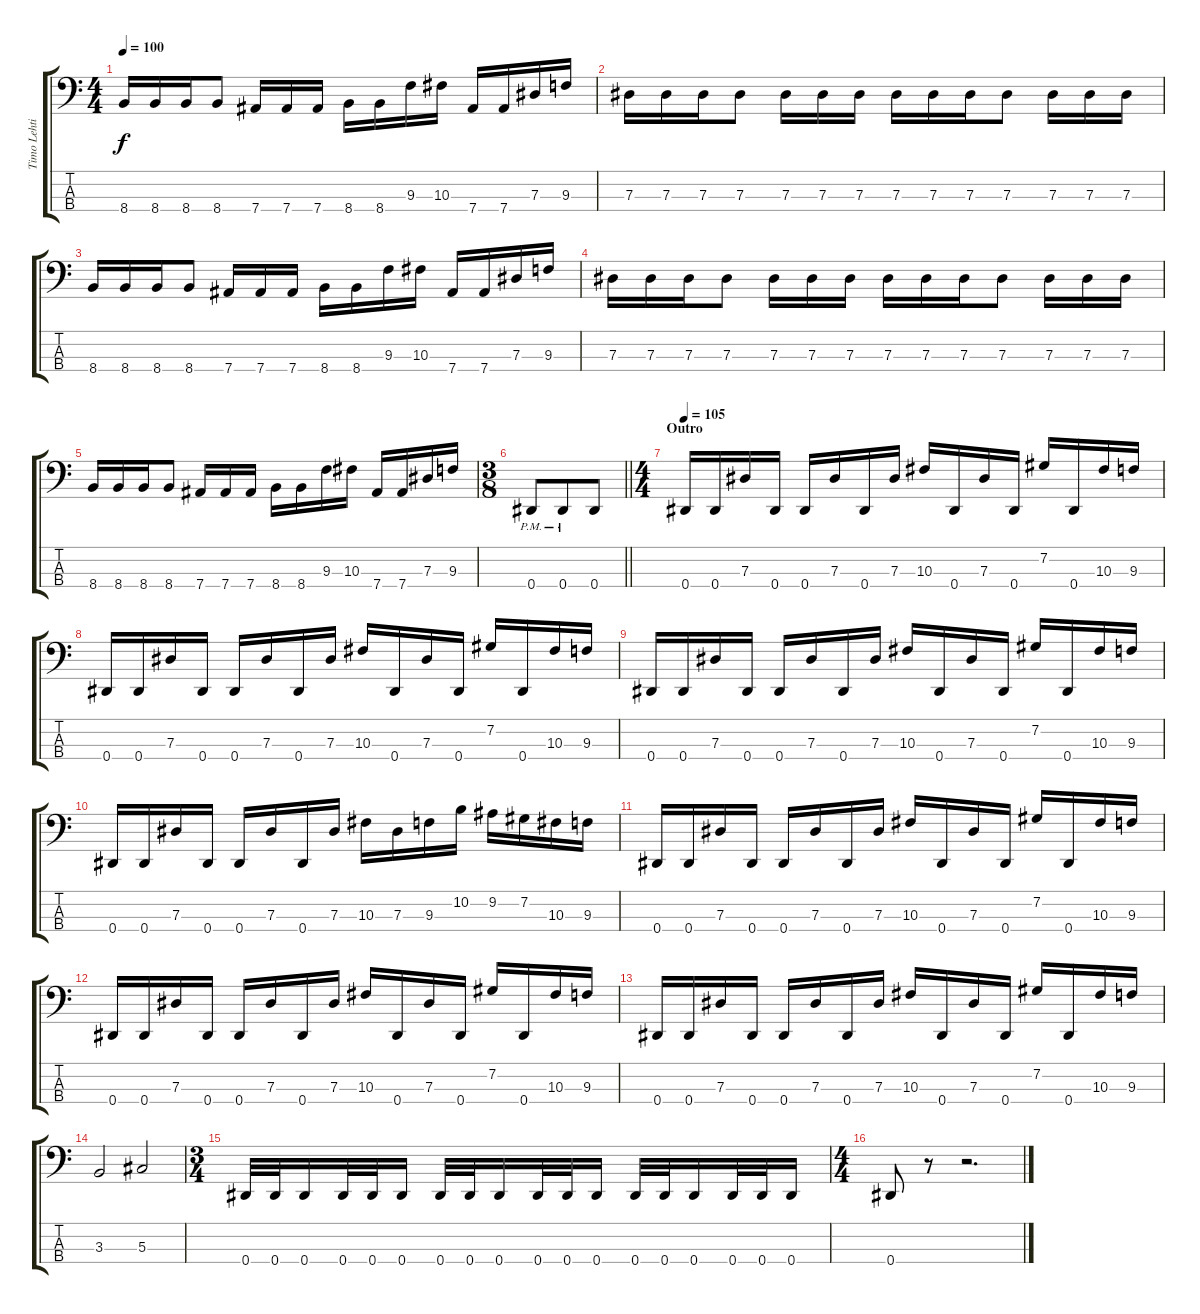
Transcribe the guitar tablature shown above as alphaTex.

\track ("Timo Lehtinen " "Timo Lehti") {instrument slapbass1}
\staff {score tabs}
\tuning (Gb2 Db2 Ab1 Eb1) {hide}
\ts (4 4)
\tempo 100
\clef f4
\ks c
8.4.16{dy f} 8.4.16 8.4.16 8.4.8 7.4.16 7.4.16 7.4.16 8.4.16 8.4.16 9.3.16 10.3.16 7.4.16 7.4.16 7.3.16 9.3.16 |
7.3.16 7.3.16 7.3.16 7.3.8 7.3.16 7.3.16 7.3.16 7.3.16 7.3.16 7.3.16 7.3.8 7.3.16 7.3.16 7.3.16 |
8.4.16 8.4.16 8.4.16 8.4.8 7.4.16 7.4.16 7.4.16 8.4.16 8.4.16 9.3.16 10.3.16 7.4.16 7.4.16 7.3.16 9.3.16 |
7.3.16 7.3.16 7.3.16 7.3.8 7.3.16 7.3.16 7.3.16 7.3.16 7.3.16 7.3.16 7.3.8 7.3.16 7.3.16 7.3.16 |
8.4.16 8.4.16 8.4.16 8.4.8 7.4.16 7.4.16 7.4.16 8.4.16 8.4.16 9.3.16 10.3.16 7.4.16 7.4.16 7.3.16 9.3.16 |
\ts (3 8)
\barLineRight lightlight
0.4{pm}.8 0.4{pm}.8 0.4.8 |
\ts (4 4)
\section ("" "Outro")
\tempo 105
0.4.16 0.4.16 7.3.16 0.4.16 0.4.16 7.3.16 0.4.16 7.3.16 10.3.16 0.4.16 7.3.16 0.4.16 7.2.16 0.4.16 10.3.16 9.3.16 |
0.4.16 0.4.16 7.3.16 0.4.16 0.4.16 7.3.16 0.4.16 7.3.16 10.3.16 0.4.16 7.3.16 0.4.16 7.2.16 0.4.16 10.3.16 9.3.16 |
0.4.16 0.4.16 7.3.16 0.4.16 0.4.16 7.3.16 0.4.16 7.3.16 10.3.16 0.4.16 7.3.16 0.4.16 7.2.16 0.4.16 10.3.16 9.3.16 |
0.4.16 0.4.16 7.3.16 0.4.16 0.4.16 7.3.16 0.4.16 7.3.16 10.3.16 7.3.16 9.3.16 10.2.16 9.2.16 7.2.16 10.3.16 9.3.16 |
0.4.16 0.4.16 7.3.16 0.4.16 0.4.16 7.3.16 0.4.16 7.3.16 10.3.16 0.4.16 7.3.16 0.4.16 7.2.16 0.4.16 10.3.16 9.3.16 |
0.4.16 0.4.16 7.3.16 0.4.16 0.4.16 7.3.16 0.4.16 7.3.16 10.3.16 0.4.16 7.3.16 0.4.16 7.2.16 0.4.16 10.3.16 9.3.16 |
0.4.16 0.4.16 7.3.16 0.4.16 0.4.16 7.3.16 0.4.16 7.3.16 10.3.16 0.4.16 7.3.16 0.4.16 7.2.16 0.4.16 10.3.16 9.3.16 |
3.3.2 5.3.2 |
\ts (3 4)
0.4.32 0.4.32 0.4.16 0.4.32 0.4.32 0.4.16 0.4.32 0.4.32 0.4.16 0.4.32 0.4.32 0.4.16 0.4.32 0.4.32 0.4.16 0.4.32 0.4.32 0.4.16 |
\ts (4 4)
0.4.8 r.8 r.2{d}
